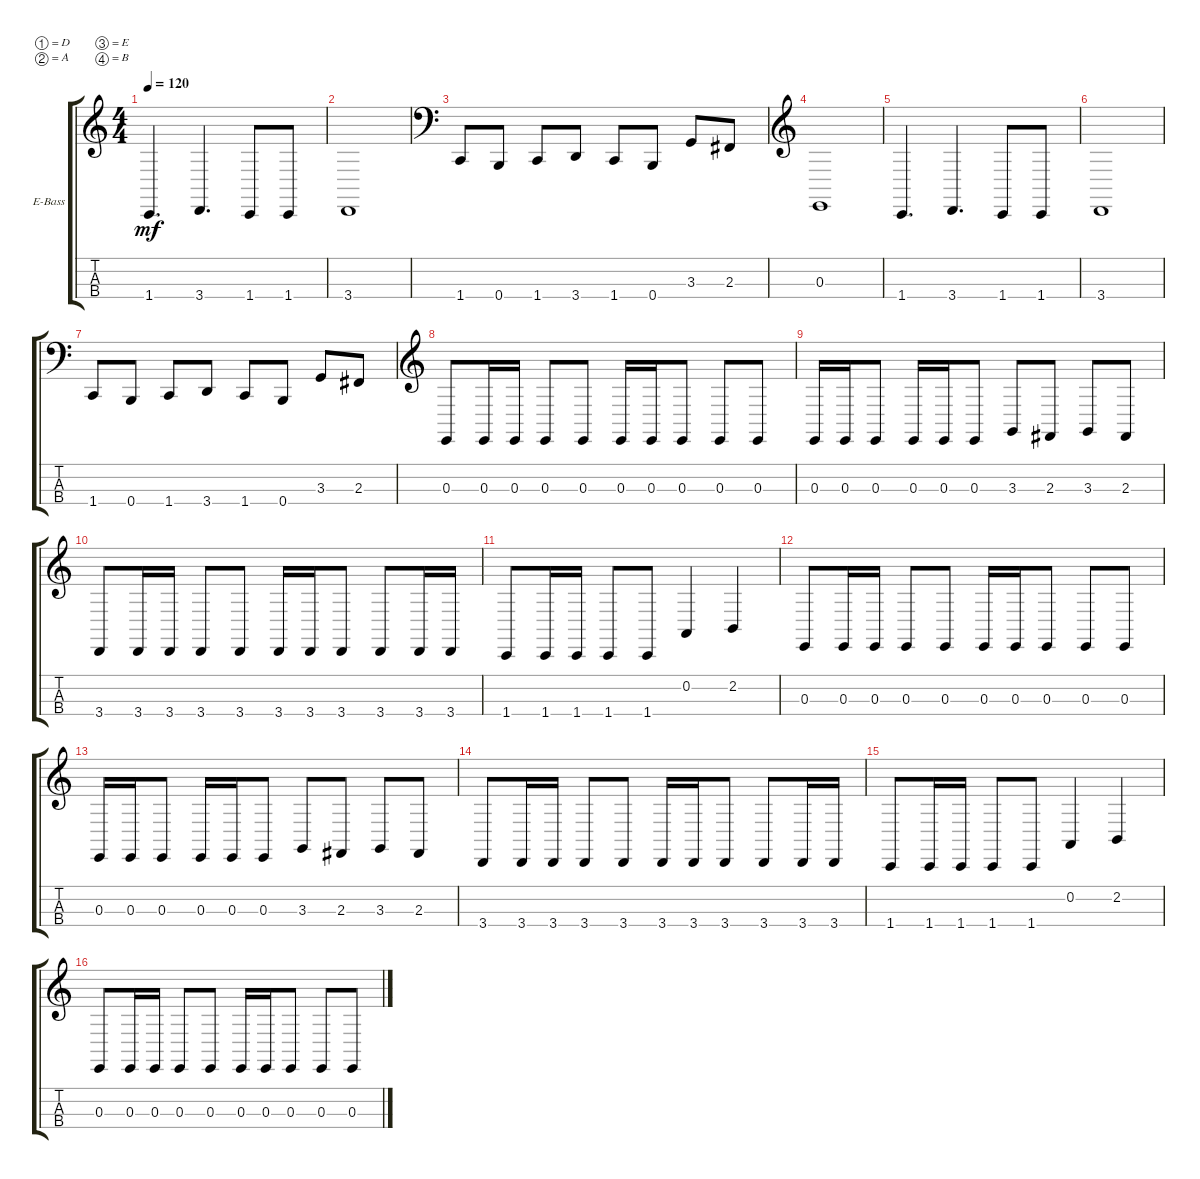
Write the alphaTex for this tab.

\bracketExtendMode groupsimilarinstruments
\firstSystemTrackNameOrientation horizontal
\otherSystemsTrackNameOrientation horizontal
\track ("Bass" "E-Bass") {instrument electricbassfinger}
\staff {score tabs}
\tuning (D2 A1 E1 B0)
\ts (4 4)
\tempo 120
\clef g2
\ks c
1.4.4{d dy mf} 3.4.4{d} 1.4.8 1.4.8 |
3.4.1 |
\clef f4
1.4.8 0.4.8 1.4.8 3.4.8 1.4.8 0.4.8 3.3.8 2.3.8 |
\clef g2
0.3.1 |
1.4.4{d} 3.4.4{d} 1.4.8 1.4.8 |
3.4.1 |
\clef f4
1.4.8 0.4.8 1.4.8 3.4.8 1.4.8 0.4.8 3.3.8 2.3.8 |
\clef g2
0.3.8 0.3.16 0.3.16 0.3.8 0.3.8 0.3.16 0.3.16 0.3.8 0.3.8 0.3.8 |
0.3.16 0.3.16 0.3.8 0.3.16 0.3.16 0.3.8 3.3.8 2.3.8 3.3.8 2.3.8 |
3.4.8 3.4.16 3.4.16 3.4.8 3.4.8 3.4.16 3.4.16 3.4.8 3.4.8 3.4.16 3.4.16 |
1.4.8 1.4.16 1.4.16 1.4.8 1.4.8 0.2.4 2.2.4 |
0.3.8 0.3.16 0.3.16 0.3.8 0.3.8 0.3.16 0.3.16 0.3.8 0.3.8 0.3.8 |
0.3.16 0.3.16 0.3.8 0.3.16 0.3.16 0.3.8 3.3.8 2.3.8 3.3.8 2.3.8 |
3.4.8 3.4.16 3.4.16 3.4.8 3.4.8 3.4.16 3.4.16 3.4.8 3.4.8 3.4.16 3.4.16 |
1.4.8 1.4.16 1.4.16 1.4.8 1.4.8 0.2.4 2.2.4 |
0.3.8 0.3.16 0.3.16 0.3.8 0.3.8 0.3.16 0.3.16 0.3.8 0.3.8 0.3.8
